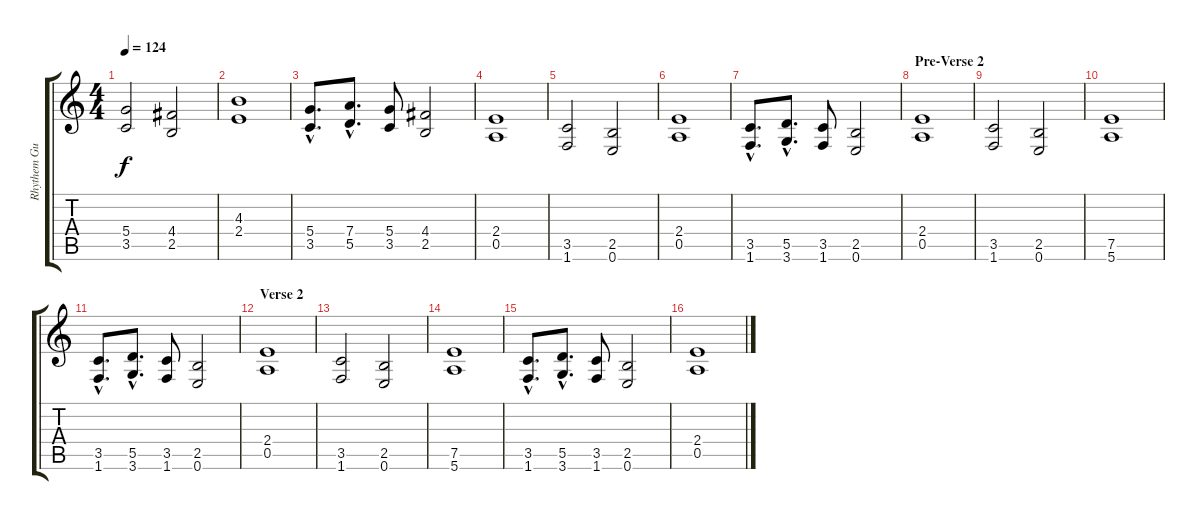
\track ("Rhythem Guit. 1" "Rhythem Gu") {instrument distortionguitar}
\staff {score tabs}
\tuning (E4 B3 G3 D3 A2 E2) {hide}
\ts (4 4)
\tempo 124
\clef g2
\ks c
(5.4 3.5).2{dy f} (4.4 2.5).2 |
(4.3 2.4).1 |
(5.4{hac} 3.5{hac}).8{d} (7.4{hac} 5.5{hac}).8{d} (5.4 3.5).8 (4.4 2.5).2 |
(2.4 0.5).1 |
(3.5 1.6).2 (2.5 0.6).2 |
(2.4 0.5).1 |
(3.5{hac} 1.6{hac}).8{d} (5.5{hac} 3.6{hac}).8{d} (3.5 1.6).8 (2.5 0.6).2 |
\section ("" "Pre-Verse 2")
(2.4 0.5).1 |
(3.5 1.6).2 (2.5 0.6).2 |
(7.5 5.6).1 |
(3.5{hac} 1.6{hac}).8{d} (5.5{hac} 3.6{hac}).8{d} (3.5 1.6).8 (2.5 0.6).2 |
\section ("" "Verse 2")
(2.4 0.5).1 |
(3.5 1.6).2 (2.5 0.6).2 |
(7.5 5.6).1 |
(3.5{hac} 1.6{hac}).8{d} (5.5{hac} 3.6{hac}).8{d} (3.5 1.6).8 (2.5 0.6).2 |
(2.4 0.5).1
